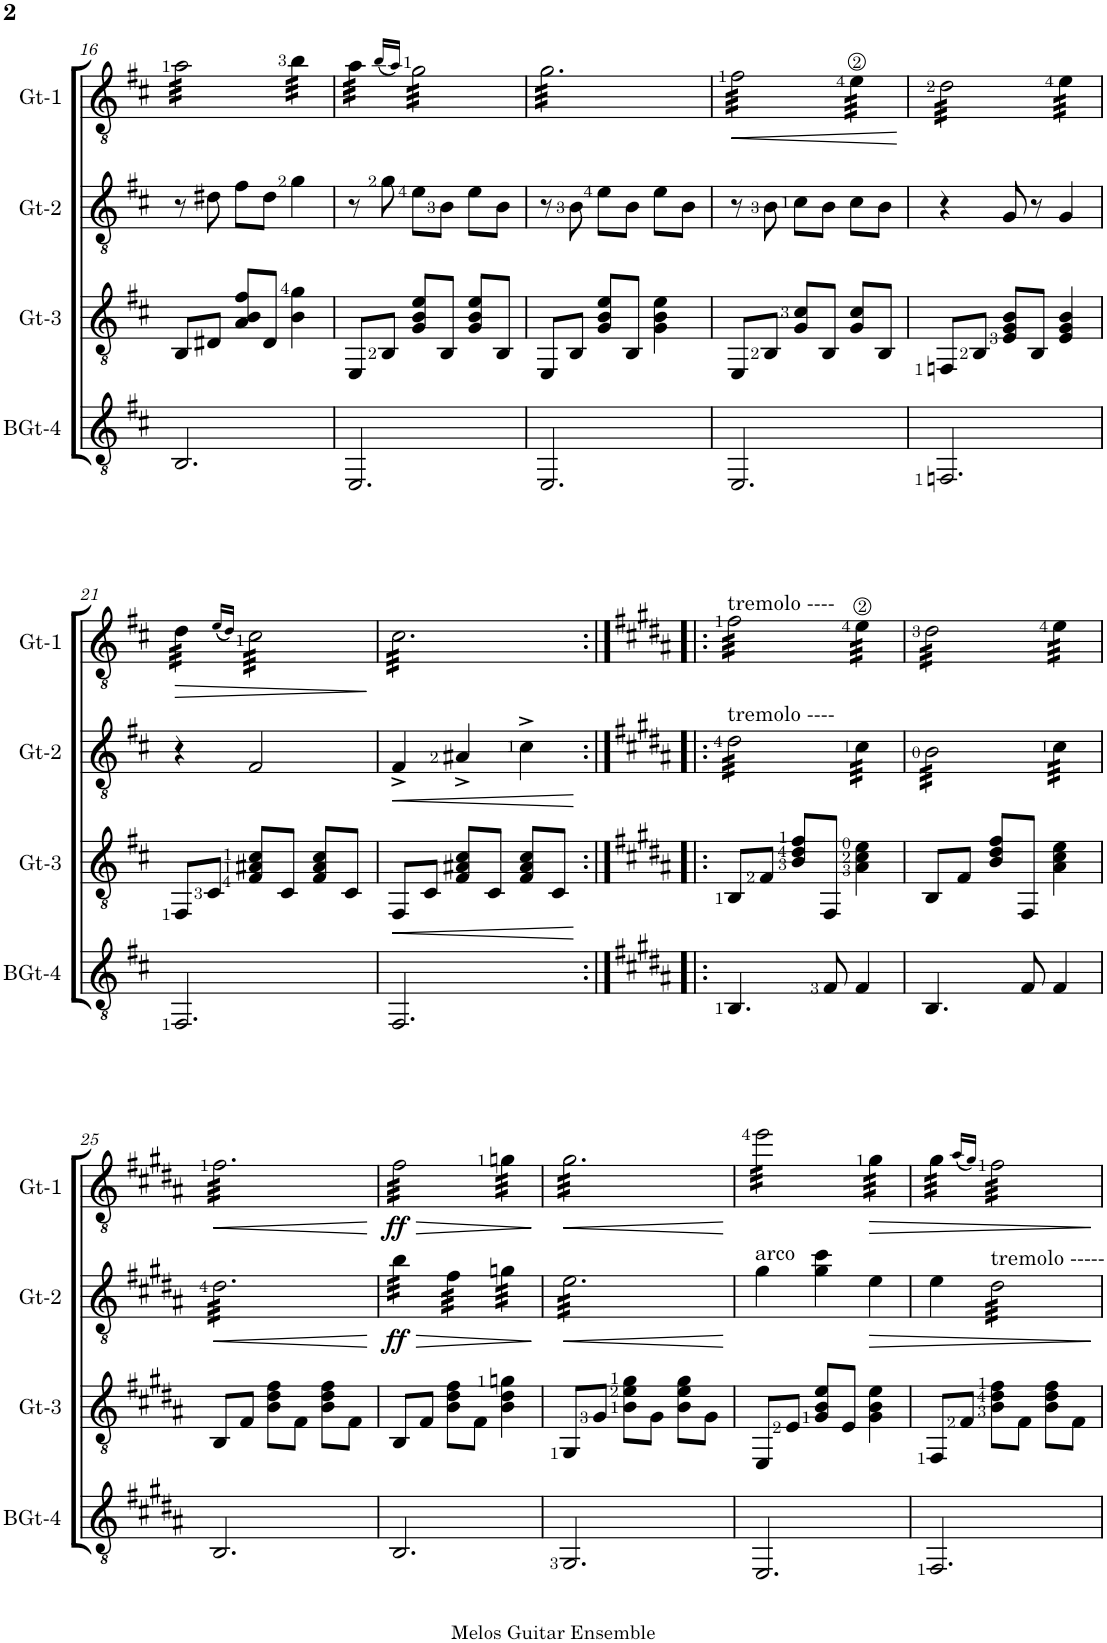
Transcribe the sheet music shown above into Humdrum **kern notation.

**kern	**kern	**dynam	**kern	**dynam	**kern	**dynam
*part4	*part3	*part3	*part2	*part2	*part1	*part1
*staff4	*staff3	*staff3	*staff2	*staff2	*staff1	*staff1
*I"BGt-4	*I"Gt-3	*	*I"Gt-2	*	*I"Gt-1	*
*I'BGt-4	*I'Gt-3	*	*I'Gt-2	*	*I'Gt-1	*
!!LO:PB:g=z
*clefGv2	*clefGv2	*	*clefGv2	*	*clefGv2	*
*k[f#c#]	*k[f#c#]	*	*k[f#c#]	*	*k[f#c#]	*
*M3/4	*M3/4	*	*M3/4	*	*M3/4	*
=16	=16	=16	=16	=16	=16	=16
*	*	*	*	*	*tremolo	*
2.BB/	8BB/L	.	8r	.	32a\LLL	.
.	.	.	.	.	32a\	.
.	.	.	.	.	32a\	.
.	.	.	.	.	32a\	.
.	8D#X/J	.	8d#X\	.	32a\	.
.	.	.	.	.	32a\	.
.	.	.	.	.	32a\	.
.	.	.	.	.	32a\	.
.	8A/ 8B/ 8f#/L	.	8f#\L	.	32a\	.
.	.	.	.	.	32a\	.
.	.	.	.	.	32a\	.
.	.	.	.	.	32a\	.
.	8D#/J	.	8d#\J	.	32a\	.
.	.	.	.	.	32a\	.
.	.	.	.	.	32a\	.
.	.	.	.	.	32a\JJJ	.
.	4B\ 4g\	.	4g\	.	32b\LLL	.
.	.	.	.	.	32b\	.
.	.	.	.	.	32b\	.
.	.	.	.	.	32b\	.
.	.	.	.	.	32b\	.
.	.	.	.	.	32b\	.
.	.	.	.	.	32b\	.
.	.	.	.	.	32b\JJJ	.
=17	=17	=17	=17	=17	=17	=17
2.EE/	8EE/L	.	8r	.	32a\LLL	.
.	.	.	.	.	32a\	.
.	.	.	.	.	32a\	.
.	.	.	.	.	32a\	.
.	8BB/J	.	8g\	.	32a\	.
.	.	.	.	.	32a\	.
.	.	.	.	.	32a\	.
.	.	.	.	.	32a\JJJ	.
*	*	*	*	*	*Xtremolo	*
.	.	.	.	.	(16qb/LL	.
.	.	.	.	.	16qa/JJ)	.
*	*	*	*	*	*tremolo	*
.	8G/ 8B/ 8e/L	.	8e\L	.	32g\LLL	.
.	.	.	.	.	32g\	.
.	.	.	.	.	32g\	.
.	.	.	.	.	32g\	.
.	8BB/J	.	8B\J	.	32g\	.
.	.	.	.	.	32g\	.
.	.	.	.	.	32g\	.
.	.	.	.	.	32g\	.
.	8G/ 8B/ 8e/L	.	8e\L	.	32g\	.
.	.	.	.	.	32g\	.
.	.	.	.	.	32g\	.
.	.	.	.	.	32g\	.
.	8BB/J	.	8B\J	.	32g\	.
.	.	.	.	.	32g\	.
.	.	.	.	.	32g\	.
.	.	.	.	.	32g\JJJ	.
=18	=18	=18	=18	=18	=18	=18
2.EE/	8EE/L	.	8r	.	32g\LLL	.
.	.	.	.	.	32g\	.
.	.	.	.	.	32g\	.
.	.	.	.	.	32g\	.
.	8BB/J	.	8B\	.	32g\	.
.	.	.	.	.	32g\	.
.	.	.	.	.	32g\	.
.	.	.	.	.	32g\	.
.	8G/ 8B/ 8e/L	.	8e\L	.	32g\	.
.	.	.	.	.	32g\	.
.	.	.	.	.	32g\	.
.	.	.	.	.	32g\	.
.	8BB/J	.	8B\J	.	32g\	.
.	.	.	.	.	32g\	.
.	.	.	.	.	32g\	.
.	.	.	.	.	32g\	.
.	4G\ 4B\ 4e\	.	8e\L	.	32g\	.
.	.	.	.	.	32g\	.
.	.	.	.	.	32g\	.
.	.	.	.	.	32g\	.
.	.	.	8B\J	.	32g\	.
.	.	.	.	.	32g\	.
.	.	.	.	.	32g\	.
.	.	.	.	.	32g\JJJ	.
=19	=19	=19	=19	=19	=19	=19
!	!	!	!	!	!	!LO:HP:b
2.EE/	8EE/L	.	8r	.	32f#\LLL	<
.	.	.	.	.	32f#\	.
.	.	.	.	.	32f#\	.
.	.	.	.	.	32f#\	.
.	8BB/J	.	8B\	.	32f#\	.
.	.	.	.	.	32f#\	.
.	.	.	.	.	32f#\	.
.	.	.	.	.	32f#\	.
.	8G/ 8c#/L	.	8c#\L	.	32f#\	.
.	.	.	.	.	32f#\	.
.	.	.	.	.	32f#\	.
.	.	.	.	.	32f#\	.
.	8BB/J	.	8B\J	.	32f#\	.
.	.	.	.	.	32f#\	.
.	.	.	.	.	32f#\	.
.	.	.	.	.	32f#\JJJ	.
.	8G/ 8c#/L	.	8c#\L	.	32e\LLL	.
.	.	.	.	.	32e\	.
.	.	.	.	.	32e\	.
.	.	.	.	.	32e\	.
.	8BB/J	.	8B\J	.	32e\	.
.	.	.	.	.	32e\	.
.	.	.	.	.	32e\	.
.	.	.	.	.	32e\JJJ	.
.	.	.	.	.	.	[
=20	=20	=20	=20	=20	=20	=20
2.FFn/	8FFn/L	.	4r	.	32d\LLL	.
.	.	.	.	.	32d\	.
.	.	.	.	.	32d\	.
.	.	.	.	.	32d\	.
.	8BB/J	.	.	.	32d\	.
.	.	.	.	.	32d\	.
.	.	.	.	.	32d\	.
.	.	.	.	.	32d\	.
.	8E/ 8G/ 8B/L	.	8G/	.	32d\	.
.	.	.	.	.	32d\	.
.	.	.	.	.	32d\	.
.	.	.	.	.	32d\	.
.	8BB/J	.	8r	.	32d\	.
.	.	.	.	.	32d\	.
.	.	.	.	.	32d\	.
.	.	.	.	.	32d\JJJ	.
.	4E/ 4G/ 4B/	.	4G/	.	32e\LLL	.
.	.	.	.	.	32e\	.
.	.	.	.	.	32e\	.
.	.	.	.	.	32e\	.
.	.	.	.	.	32e\	.
.	.	.	.	.	32e\	.
.	.	.	.	.	32e\	.
.	.	.	.	.	32e\JJJ	.
!!LO:LB:g=z
=21	=21	=21	=21	=21	=21	=21
!	!	!	!	!	!	!LO:HP:b
2.FF#/	8FF#/L	.	4r	.	32d\LLL	>
.	.	.	.	.	32d\	.
.	.	.	.	.	32d\	.
.	.	.	.	.	32d\	.
.	8C#/J	.	.	.	32d\	.
.	.	.	.	.	32d\	.
.	.	.	.	.	32d\	.
.	.	.	.	.	32d\JJJ	.
*	*	*	*	*	*Xtremolo	*
.	.	.	.	.	(16qe/LL	.
.	.	.	.	.	16qd/JJ)	.
*	*	*	*	*	*tremolo	*
.	8F#/ 8A#X/ 8c#/L	.	2F#/	.	32c#\LLL	.
.	.	.	.	.	32c#\	.
.	.	.	.	.	32c#\	.
.	.	.	.	.	32c#\	.
.	8C#/J	.	.	.	32c#\	.
.	.	.	.	.	32c#\	.
.	.	.	.	.	32c#\	.
.	.	.	.	.	32c#\	.
.	8F#/ 8A#/ 8c#/L	.	.	.	32c#\	.
.	.	.	.	.	32c#\	.
.	.	.	.	.	32c#\	.
.	.	.	.	.	32c#\	.
.	8C#/J	.	.	.	32c#\	.
.	.	.	.	.	32c#\	.
.	.	.	.	.	32c#\	.
.	.	.	.	.	32c#\JJJ	.
.	.	.	.	.	.	]
=22	=22	=22	=22	=22	=22	=22
!	!	!LO:HP:b	!	!LO:HP:b	!	!
2.FF#/	8FF#/L	<	4F#^/	<	32c#\LLL	.
.	.	.	.	.	32c#\	.
.	.	.	.	.	32c#\	.
.	.	.	.	.	32c#\	.
.	8C#/J	.	.	.	32c#\	.
.	.	.	.	.	32c#\	.
.	.	.	.	.	32c#\	.
.	.	.	.	.	32c#\	.
.	8F#/ 8A#X/ 8c#/L	.	4A#X^/	.	32c#\	.
.	.	.	.	.	32c#\	.
.	.	.	.	.	32c#\	.
.	.	.	.	.	32c#\	.
.	8C#/J	.	.	.	32c#\	.
.	.	.	.	.	32c#\	.
.	.	.	.	.	32c#\	.
.	.	.	.	.	32c#\	.
.	8F#/ 8A#/ 8c#/L	.	4c#^\	.	32c#\	.
.	.	.	.	.	32c#\	.
.	.	.	.	.	32c#\	.
.	.	.	.	.	32c#\	.
.	8C#/J	.	.	.	32c#\	.
.	.	.	.	.	32c#\	.
.	.	.	.	.	32c#\	.
.	.	.	.	.	32c#\JJJ	.
.	.	[	.	[	.	.
=23:|!|:	=23:|!|:	=23:|!|:	=23:|!|:	=23:|!|:	=23:|!|:	=23:|!|:
*k[f#c#g#d#a#]	*k[f#c#g#d#a#]	*	*k[f#c#g#d#a#]	*	*k[f#c#g#d#a#]	*
!	!	!	!	!	!LO:TX:a:t=tremolo ----	!
!	!	!	!LO:TX:a:t=tremolo ----	!	!	!
*	*	*	*tremolo	*	*	*
4.BB/	8BB/L	.	32d#\LLL	.	32f#\LLL	.
.	.	.	32d#\	.	32f#\	.
.	.	.	32d#\	.	32f#\	.
.	.	.	32d#\	.	32f#\	.
.	8F#/J	.	32d#\	.	32f#\	.
.	.	.	32d#\	.	32f#\	.
.	.	.	32d#\	.	32f#\	.
.	.	.	32d#\	.	32f#\	.
.	8B/ 8d#/ 8f#/L	.	32d#\	.	32f#\	.
.	.	.	32d#\	.	32f#\	.
.	.	.	32d#\	.	32f#\	.
.	.	.	32d#\	.	32f#\	.
8F#/	8FF#/J	.	32d#\	.	32f#\	.
.	.	.	32d#\	.	32f#\	.
.	.	.	32d#\	.	32f#\	.
.	.	.	32d#\JJJ	.	32f#\JJJ	.
4F#/	4A#\ 4c#\ 4e\	.	32c#\LLL	.	32e\LLL	.
.	.	.	32c#\	.	32e\	.
.	.	.	32c#\	.	32e\	.
.	.	.	32c#\	.	32e\	.
.	.	.	32c#\	.	32e\	.
.	.	.	32c#\	.	32e\	.
.	.	.	32c#\	.	32e\	.
.	.	.	32c#\JJJ	.	32e\JJJ	.
=24	=24	=24	=24	=24	=24	=24
4.BB/	8BB/L	.	32B\LLL	.	32d#\LLL	.
.	.	.	32B\	.	32d#\	.
.	.	.	32B\	.	32d#\	.
.	.	.	32B\	.	32d#\	.
.	8F#/J	.	32B\	.	32d#\	.
.	.	.	32B\	.	32d#\	.
.	.	.	32B\	.	32d#\	.
.	.	.	32B\	.	32d#\	.
.	8B/ 8d#/ 8f#/L	.	32B\	.	32d#\	.
.	.	.	32B\	.	32d#\	.
.	.	.	32B\	.	32d#\	.
.	.	.	32B\	.	32d#\	.
8F#/	8FF#/J	.	32B\	.	32d#\	.
.	.	.	32B\	.	32d#\	.
.	.	.	32B\	.	32d#\	.
.	.	.	32B\JJJ	.	32d#\JJJ	.
4F#/	4A#\ 4c#\ 4e\	.	32c#\LLL	.	32e\LLL	.
.	.	.	32c#\	.	32e\	.
.	.	.	32c#\	.	32e\	.
.	.	.	32c#\	.	32e\	.
.	.	.	32c#\	.	32e\	.
.	.	.	32c#\	.	32e\	.
.	.	.	32c#\	.	32e\	.
.	.	.	32c#\JJJ	.	32e\JJJ	.
!!LO:LB:g=z
=25	=25	=25	=25	=25	=25	=25
!	!	!	!	!LO:HP:b	!	!LO:HP:b
2.BB/	8BB/L	.	32d#\LLL	<	32f#\LLL	<
.	.	.	32d#\	.	32f#\	.
.	.	.	32d#\	.	32f#\	.
.	.	.	32d#\	.	32f#\	.
.	8F#/J	.	32d#\	.	32f#\	.
.	.	.	32d#\	.	32f#\	.
.	.	.	32d#\	.	32f#\	.
.	.	.	32d#\	.	32f#\	.
.	8B\ 8d#\ 8f#\L	.	32d#\	.	32f#\	.
.	.	.	32d#\	.	32f#\	.
.	.	.	32d#\	.	32f#\	.
.	.	.	32d#\	.	32f#\	.
.	8F#\J	.	32d#\	.	32f#\	.
.	.	.	32d#\	.	32f#\	.
.	.	.	32d#\	.	32f#\	.
.	.	.	32d#\	.	32f#\	.
.	8B\ 8d#\ 8f#\L	.	32d#\	.	32f#\	.
.	.	.	32d#\	.	32f#\	.
.	.	.	32d#\	.	32f#\	.
.	.	.	32d#\	.	32f#\	.
.	8F#\J	.	32d#\	.	32f#\	.
.	.	.	32d#\	.	32f#\	.
.	.	.	32d#\	.	32f#\	.
.	.	.	32d#\JJJ	.	32f#\JJJ	.
.	.	.	.	[	.	[
=26	=26	=26	=26	=26	=26	=26
!	!	!	!	!LO:HP:b	!	!LO:HP:b
!	!	!	!	!LO:DY:n=1:b	!	!LO:DY:n=1:b
2.BB/	8BB/L	.	32b\LLL	> ff	32f#\LLL	> ff
.	.	.	32b\	.	32f#\	.
.	.	.	32b\	.	32f#\	.
.	.	.	32b\	.	32f#\	.
.	8F#/J	.	32b\	.	32f#\	.
.	.	.	32b\	.	32f#\	.
.	.	.	32b\	.	32f#\	.
.	.	.	32b\JJJ	.	32f#\	.
.	8B\ 8d#\ 8f#\L	.	32f#\LLL	.	32f#\	.
.	.	.	32f#\	.	32f#\	.
.	.	.	32f#\	.	32f#\	.
.	.	.	32f#\	.	32f#\	.
.	8F#\J	.	32f#\	.	32f#\	.
.	.	.	32f#\	.	32f#\	.
.	.	.	32f#\	.	32f#\	.
.	.	.	32f#\JJJ	.	32f#\JJJ	.
.	4B\ 4d#\ 4gn\	.	32gn\LLL	.	32gn\LLL	.
.	.	.	32gn\	.	32gn\	.
.	.	.	32gn\	.	32gn\	.
.	.	.	32gn\	.	32gn\	.
.	.	.	32gn\	.	32gn\	.
.	.	.	32gn\	.	32gn\	.
.	.	.	32gn\	.	32gn\	.
.	.	.	32gn\JJJ	.	32gn\JJJ	.
.	.	.	.	]	.	]
=27	=27	=27	=27	=27	=27	=27
!	!	!	!	!LO:HP:b	!	!LO:HP:b
2.GG#/	8GG#/L	.	32e\LLL	<	32g#\LLL	<
.	.	.	32e\	.	32g#\	.
.	.	.	32e\	.	32g#\	.
.	.	.	32e\	.	32g#\	.
.	8G#/J	.	32e\	.	32g#\	.
.	.	.	32e\	.	32g#\	.
.	.	.	32e\	.	32g#\	.
.	.	.	32e\	.	32g#\	.
.	8B\ 8e\ 8g#\L	.	32e\	.	32g#\	.
.	.	.	32e\	.	32g#\	.
.	.	.	32e\	.	32g#\	.
.	.	.	32e\	.	32g#\	.
.	8G#\J	.	32e\	.	32g#\	.
.	.	.	32e\	.	32g#\	.
.	.	.	32e\	.	32g#\	.
.	.	.	32e\	.	32g#\	.
.	8B\ 8e\ 8g#\L	.	32e\	.	32g#\	.
.	.	.	32e\	.	32g#\	.
.	.	.	32e\	.	32g#\	.
.	.	.	32e\	.	32g#\	.
.	8G#\J	.	32e\	.	32g#\	.
.	.	.	32e\	.	32g#\	.
.	.	.	32e\	.	32g#\	.
.	.	.	32e\JJJ	.	32g#\JJJ	.
*	*	*	*Xtremolo	*	*	*
.	.	.	.	[	.	[
=28	=28	=28	=28	=28	=28	=28
!	!	!	!LO:TX:a:t=arco	!	!	!
2.EE/	8EE/L	.	4g#\	.	32ee\LLL	.
.	.	.	.	.	32ee\	.
.	.	.	.	.	32ee\	.
.	.	.	.	.	32ee\	.
.	8E/J	.	.	.	32ee\	.
.	.	.	.	.	32ee\	.
.	.	.	.	.	32ee\	.
.	.	.	.	.	32ee\	.
.	8G#/ 8B/ 8e/L	.	4g#\ 4cc#\	.	32ee\	.
.	.	.	.	.	32ee\	.
.	.	.	.	.	32ee\	.
.	.	.	.	.	32ee\	.
.	8E/J	.	.	.	32ee\	.
.	.	.	.	.	32ee\	.
.	.	.	.	.	32ee\	.
.	.	.	.	.	32ee\JJJ	.
!	!	!	!	!LO:HP:b	!	!LO:HP:b
.	4G#\ 4B\ 4e\	.	4e\	>	32g#\LLL	>
.	.	.	.	.	32g#\	.
.	.	.	.	.	32g#\	.
.	.	.	.	.	32g#\	.
.	.	.	.	.	32g#\	.
.	.	.	.	.	32g#\	.
.	.	.	.	.	32g#\	.
.	.	.	.	.	32g#\JJJ	.
=29	=29	=29	=29	=29	=29	=29
2.FF#/	8FF#/L	.	4e\	.	32g#\LLL	.
.	.	.	.	.	32g#\	.
.	.	.	.	.	32g#\	.
.	.	.	.	.	32g#\	.
.	8F#/J	.	.	.	32g#\	.
.	.	.	.	.	32g#\	.
.	.	.	.	.	32g#\	.
.	.	.	.	.	32g#\JJJ	.
*	*	*	*	*	*Xtremolo	*
.	.	.	.	.	(16qa#/LL	.
.	.	.	.	.	16qg#/JJ)	.
!	!	!	!LO:TX:a:t=tremolo -----	!	!	!
*	*	*	*tremolo	*	*	*
*	*	*	*	*	*tremolo	*
.	8B\ 8d#\ 8f#\L	.	32d#\LLL	.	32f#\LLL	.
.	.	.	32d#\	.	32f#\	.
.	.	.	32d#\	.	32f#\	.
.	.	.	32d#\	.	32f#\	.
.	8F#\J	.	32d#\	.	32f#\	.
.	.	.	32d#\	.	32f#\	.
.	.	.	32d#\	.	32f#\	.
.	.	.	32d#\	.	32f#\	.
.	8B\ 8d#\ 8f#\L	.	32d#\	.	32f#\	.
.	.	.	32d#\	.	32f#\	.
.	.	.	32d#\	.	32f#\	.
.	.	.	32d#\	.	32f#\	.
.	8F#\J	.	32d#\	.	32f#\	.
.	.	.	32d#\	.	32f#\	.
.	.	.	32d#\	.	32f#\	.
.	.	.	32d#\JJJ	.	32f#\JJJ	.
*	*	*	*	*	*Xtremolo	*
*	*	*	*Xtremolo	*	*	*
.	.	.	.	]	.	]
=	=	=	=	=	=	=
*-	*-	*-	*-	*-	*-	*-
